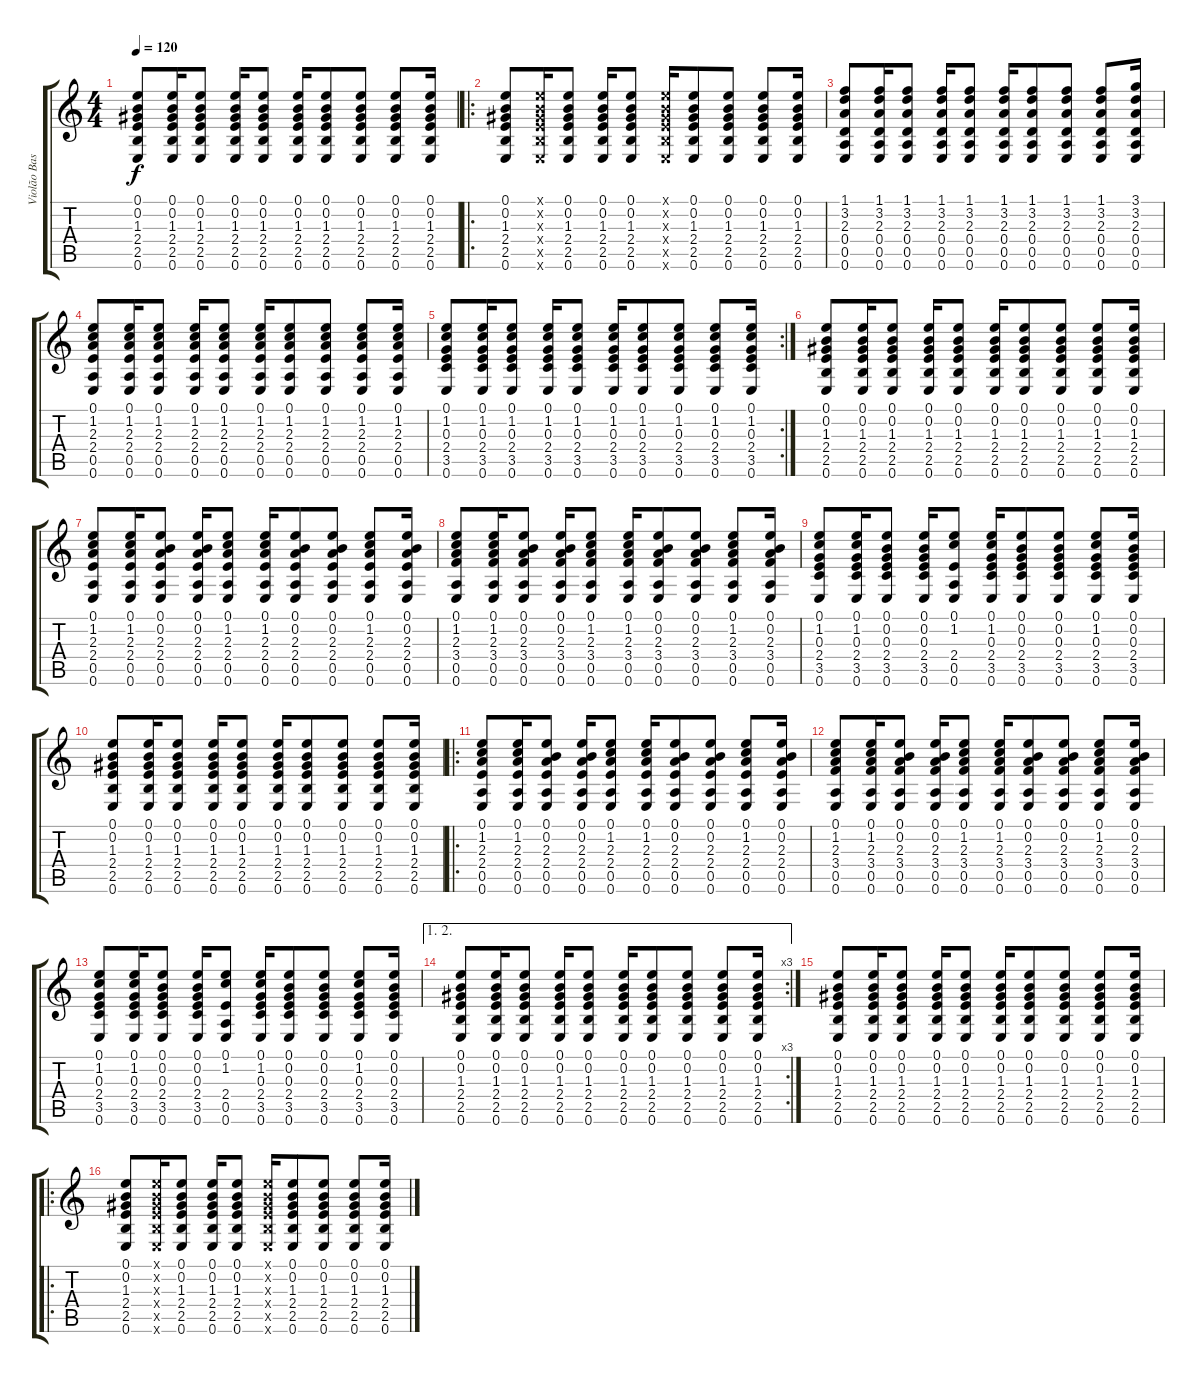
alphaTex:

\track ("Violão Base" "Violão Bas") {instrument acousticguitarnylon}
\staff {score tabs}
\tuning (E4 B3 G3 D3 A2 E2) {hide}
\ts (4 4)
\tempo 120
\clef g2
\ks c
(0.1 0.2 1.3 2.4 2.5 0.6).8{dy f} (0.1 0.2 1.3 2.4 2.5 0.6).16 (0.1 0.2 1.3 2.4 2.5 0.6).8 (0.1 0.2 1.3 2.4 2.5 0.6).16 (0.1 0.2 1.3 2.4 2.5 0.6).8 (0.1 0.2 1.3 2.4 2.5 0.6).16 (0.1 0.2 1.3 2.4 2.5 0.6).8 (0.1 0.2 1.3 2.4 2.5 0.6).8 (0.1 0.2 1.3 2.4 2.5 0.6).8 (0.1 0.2 1.3 2.4 2.5 0.6).16 |
\ro
(0.1 0.2 1.3 2.4 2.5 0.6).8 (0.1{x} 0.2{x} 1.3{x} 2.4{x} 2.5{x} 0.6{x}).16 (0.1 0.2 1.3 2.4 2.5 0.6).8 (0.1 0.2 1.3 2.4 2.5 0.6).16 (0.1 0.2 1.3 2.4 2.5 0.6).8 (0.1{x} 0.2{x} 1.3{x} 2.4{x} 2.5{x} 0.6{x}).16 (0.1 0.2 1.3 2.4 2.5 0.6).8 (0.1 0.2 1.3 2.4 2.5 0.6).8 (0.1 0.2 1.3 2.4 2.5 0.6).8 (0.1 0.2 1.3 2.4 2.5 0.6).16 |
(1.1 3.2 2.3 0.4 0.5 0.6).8 (1.1 3.2 2.3 0.4 0.5 0.6).16 (1.1 3.2 2.3 0.4 0.5 0.6).8 (1.1 3.2 2.3 0.4 0.5 0.6).16 (1.1 3.2 2.3 0.4 0.5 0.6).8 (1.1 3.2 2.3 0.4 0.5 0.6).16 (1.1 3.2 2.3 0.4 0.5 0.6).8 (1.1 3.2 2.3 0.4 0.5 0.6).8 (1.1 3.2 2.3 0.4 0.5 0.6).8 (3.1 3.2 2.3 0.4 0.5 0.6).16 |
(0.1 1.2 2.3 2.4 0.5 0.6).8 (0.1 1.2 2.3 2.4 0.5 0.6).16 (0.1 1.2 2.3 2.4 0.5 0.6).8 (0.1 1.2 2.3 2.4 0.5 0.6).16 (0.1 1.2 2.3 2.4 0.5 0.6).8 (0.1 1.2 2.3 2.4 0.5 0.6).16 (0.1 1.2 2.3 2.4 0.5 0.6).8 (0.1 1.2 2.3 2.4 0.5 0.6).8 (0.1 1.2 2.3 2.4 0.5 0.6).8 (0.1 1.2 2.3 2.4 0.5 0.6).16 |
\rc 2
(0.1 1.2 0.3 2.4 3.5 0.6).8 (0.1 1.2 0.3 2.4 3.5 0.6).16 (0.1 1.2 0.3 2.4 3.5 0.6).8 (0.1 1.2 0.3 2.4 3.5 0.6).16 (0.1 1.2 0.3 2.4 3.5 0.6).8 (0.1 1.2 0.3 2.4 3.5 0.6).16 (0.1 1.2 0.3 2.4 3.5 0.6).8 (0.1 1.2 0.3 2.4 3.5 0.6).8 (0.1 1.2 0.3 2.4 3.5 0.6).8 (0.1 1.2 0.3 2.4 3.5 0.6).16 |
(0.1 0.2 1.3 2.4 2.5 0.6).8 (0.1 0.2 1.3 2.4 2.5 0.6).16 (0.1 0.2 1.3 2.4 2.5 0.6).8 (0.1 0.2 1.3 2.4 2.5 0.6).16 (0.1 0.2 1.3 2.4 2.5 0.6).8 (0.1 0.2 1.3 2.4 2.5 0.6).16 (0.1 0.2 1.3 2.4 2.5 0.6).8 (0.1 0.2 1.3 2.4 2.5 0.6).8 (0.1 0.2 1.3 2.4 2.5 0.6).8 (0.1 0.2 1.3 2.4 2.5 0.6).16 |
(0.1 1.2 2.3 2.4 0.5 0.6).8 (0.1 1.2 2.3 2.4 0.5 0.6).16 (0.1 0.2 2.3 2.4 0.5 0.6).8 (0.1 0.2 2.3 2.4 0.5 0.6).16 (0.1 1.2 2.3 2.4 0.5 0.6).8 (0.1 1.2 2.3 2.4 0.5 0.6).16 (0.1 0.2 2.3 2.4 0.5 0.6).8 (0.1 0.2 2.3 2.4 0.5 0.6).8 (0.1 1.2 2.3 2.4 0.5 0.6).8 (0.1 0.2 2.3 2.4 0.5 0.6).16 |
(0.1 1.2 2.3 3.4 0.5 0.6).8 (0.1 1.2 2.3 3.4 0.5 0.6).16 (0.1 0.2 2.3 3.4 0.5 0.6).8 (0.1 0.2 2.3 3.4 0.5 0.6).16 (0.1 1.2 2.3 3.4 0.5 0.6).8 (0.1 1.2 2.3 3.4 0.5 0.6).16 (0.1 0.2 2.3 3.4 0.5 0.6).8 (0.1 0.2 2.3 3.4 0.5 0.6).8 (0.1 1.2 2.3 3.4 0.5 0.6).8 (0.1 0.2 2.3 3.4 0.5 0.6).16 |
(0.1 1.2 0.3 2.4 3.5 0.6).8 (0.1 1.2 0.3 2.4 3.5 0.6).16 (0.1 0.2 0.3 2.4 3.5 0.6).8 (0.1 0.2 0.3 2.4 3.5 0.6).16 (0.1 1.2 2.4 0.5 0.6).8 (0.1 1.2 0.3 2.4 3.5 0.6).16 (0.1 0.2 0.3 2.4 3.5 0.6).8 (0.1 0.2 0.3 2.4 3.5 0.6).8 (0.1 1.2 0.3 2.4 3.5 0.6).8 (0.1 0.2 0.3 2.4 3.5 0.6).16 |
(0.1 0.2 1.3 2.4 2.5 0.6).8 (0.1 0.2 1.3 2.4 2.5 0.6).16 (0.1 0.2 1.3 2.4 2.5 0.6).8 (0.1 0.2 1.3 2.4 2.5 0.6).16 (0.1 0.2 1.3 2.4 2.5 0.6).8 (0.1 0.2 1.3 2.4 2.5 0.6).16 (0.1 0.2 1.3 2.4 2.5 0.6).8 (0.1 0.2 1.3 2.4 2.5 0.6).8 (0.1 0.2 1.3 2.4 2.5 0.6).8 (0.1 0.2 1.3 2.4 2.5 0.6).16 |
\ro
(0.1 1.2 2.3 2.4 0.5 0.6).8 (0.1 1.2 2.3 2.4 0.5 0.6).16 (0.1 0.2 2.3 2.4 0.5 0.6).8 (0.1 0.2 2.3 2.4 0.5 0.6).16 (0.1 1.2 2.3 2.4 0.5 0.6).8 (0.1 1.2 2.3 2.4 0.5 0.6).16 (0.1 0.2 2.3 2.4 0.5 0.6).8 (0.1 0.2 2.3 2.4 0.5 0.6).8 (0.1 1.2 2.3 2.4 0.5 0.6).8 (0.1 0.2 2.3 2.4 0.5 0.6).16 |
(0.1 1.2 2.3 3.4 0.5 0.6).8 (0.1 1.2 2.3 3.4 0.5 0.6).16 (0.1 0.2 2.3 3.4 0.5 0.6).8 (0.1 0.2 2.3 3.4 0.5 0.6).16 (0.1 1.2 2.3 3.4 0.5 0.6).8 (0.1 1.2 2.3 3.4 0.5 0.6).16 (0.1 0.2 2.3 3.4 0.5 0.6).8 (0.1 0.2 2.3 3.4 0.5 0.6).8 (0.1 1.2 2.3 3.4 0.5 0.6).8 (0.1 0.2 2.3 3.4 0.5 0.6).16 |
(0.1 1.2 0.3 2.4 3.5 0.6).8 (0.1 1.2 0.3 2.4 3.5 0.6).16 (0.1 0.2 0.3 2.4 3.5 0.6).8 (0.1 0.2 0.3 2.4 3.5 0.6).16 (0.1 1.2 2.4 0.5 0.6).8 (0.1 1.2 0.3 2.4 3.5 0.6).16 (0.1 0.2 0.3 2.4 3.5 0.6).8 (0.1 0.2 0.3 2.4 3.5 0.6).8 (0.1 1.2 0.3 2.4 3.5 0.6).8 (0.1 0.2 0.3 2.4 3.5 0.6).16 |
\ae (1 2)
\rc 3
(0.1 0.2 1.3 2.4 2.5 0.6).8 (0.1 0.2 1.3 2.4 2.5 0.6).16 (0.1 0.2 1.3 2.4 2.5 0.6).8 (0.1 0.2 1.3 2.4 2.5 0.6).16 (0.1 0.2 1.3 2.4 2.5 0.6).8 (0.1 0.2 1.3 2.4 2.5 0.6).16 (0.1 0.2 1.3 2.4 2.5 0.6).8 (0.1 0.2 1.3 2.4 2.5 0.6).8 (0.1 0.2 1.3 2.4 2.5 0.6).8 (0.1 0.2 1.3 2.4 2.5 0.6).16 |
(0.1 0.2 1.3 2.4 2.5 0.6).8 (0.1 0.2 1.3 2.4 2.5 0.6).16 (0.1 0.2 1.3 2.4 2.5 0.6).8 (0.1 0.2 1.3 2.4 2.5 0.6).16 (0.1 0.2 1.3 2.4 2.5 0.6).8 (0.1 0.2 1.3 2.4 2.5 0.6).16 (0.1 0.2 1.3 2.4 2.5 0.6).8 (0.1 0.2 1.3 2.4 2.5 0.6).8 (0.1 0.2 1.3 2.4 2.5 0.6).8 (0.1 0.2 1.3 2.4 2.5 0.6).16 |
\ro
(0.1 0.2 1.3 2.4 2.5 0.6).8 (0.1{x} 0.2{x} 1.3{x} 2.4{x} 2.5{x} 0.6{x}).16 (0.1 0.2 1.3 2.4 2.5 0.6).8 (0.1 0.2 1.3 2.4 2.5 0.6).16 (0.1 0.2 1.3 2.4 2.5 0.6).8 (0.1{x} 0.2{x} 1.3{x} 2.4{x} 2.5{x} 0.6{x}).16 (0.1 0.2 1.3 2.4 2.5 0.6).8 (0.1 0.2 1.3 2.4 2.5 0.6).8 (0.1 0.2 1.3 2.4 2.5 0.6).8 (0.1 0.2 1.3 2.4 2.5 0.6).16
